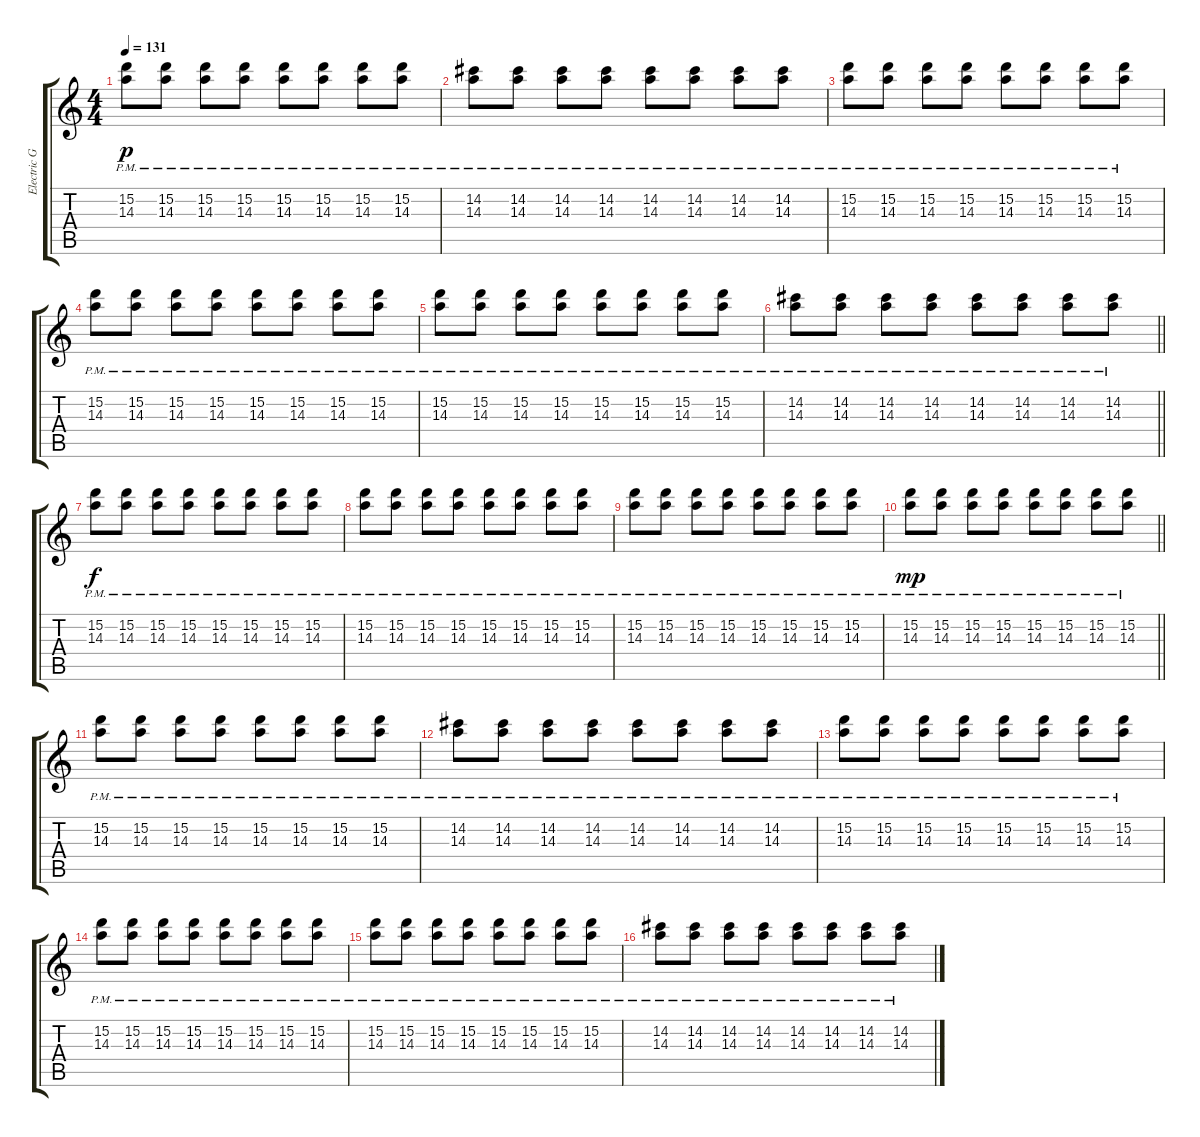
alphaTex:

\track ("Electric Guitar (Drive)" "Electric G") {instrument overdrivenguitar}
\staff {score tabs}
\tuning (E4 B3 G3 D3 A2 E2) {hide}
\ts (4 4)
\tempo 131
\clef g2
\ks c
(15.2{pm} 14.3{pm}).8{dy p} (15.2{pm} 14.3{pm}).8 (15.2{pm} 14.3{pm}).8 (15.2{pm} 14.3{pm}).8 (15.2{pm} 14.3{pm}).8 (15.2{pm} 14.3{pm}).8 (15.2{pm} 14.3{pm}).8 (15.2{pm} 14.3{pm}).8 |
(14.2{pm} 14.3{pm}).8 (14.2{pm} 14.3{pm}).8 (14.2{pm} 14.3{pm}).8 (14.2{pm} 14.3{pm}).8 (14.2{pm} 14.3{pm}).8 (14.2{pm} 14.3{pm}).8 (14.2{pm} 14.3{pm}).8 (14.2{pm} 14.3{pm}).8 |
(15.2{pm} 14.3{pm}).8 (15.2{pm} 14.3{pm}).8 (15.2{pm} 14.3{pm}).8 (15.2{pm} 14.3{pm}).8 (15.2{pm} 14.3{pm}).8 (15.2{pm} 14.3{pm}).8 (15.2{pm} 14.3{pm}).8 (15.2{pm} 14.3{pm}).8 |
(15.2{pm} 14.3{pm}).8 (15.2{pm} 14.3{pm}).8 (15.2{pm} 14.3{pm}).8 (15.2{pm} 14.3{pm}).8 (15.2{pm} 14.3{pm}).8 (15.2{pm} 14.3{pm}).8 (15.2{pm} 14.3{pm}).8 (15.2{pm} 14.3{pm}).8 |
(15.2{pm} 14.3{pm}).8 (15.2{pm} 14.3{pm}).8 (15.2{pm} 14.3{pm}).8 (15.2{pm} 14.3{pm}).8 (15.2{pm} 14.3{pm}).8 (15.2{pm} 14.3{pm}).8 (15.2{pm} 14.3{pm}).8 (15.2{pm} 14.3{pm}).8 |
\barLineRight lightlight
(14.2{pm} 14.3{pm}).8 (14.2{pm} 14.3{pm}).8 (14.2{pm} 14.3{pm}).8 (14.2{pm} 14.3{pm}).8 (14.2{pm} 14.3{pm}).8 (14.2{pm} 14.3{pm}).8 (14.2{pm} 14.3{pm}).8 (14.2{pm} 14.3{pm}).8 |
(15.2{pm} 14.3{pm}).8{dy f} (15.2{pm} 14.3{pm}).8 (15.2{pm} 14.3{pm}).8 (15.2{pm} 14.3{pm}).8 (15.2{pm} 14.3{pm}).8 (15.2{pm} 14.3{pm}).8 (15.2{pm} 14.3{pm}).8 (15.2{pm} 14.3{pm}).8 |
(15.2{pm} 14.3{pm}).8 (15.2{pm} 14.3{pm}).8 (15.2{pm} 14.3{pm}).8 (15.2{pm} 14.3{pm}).8 (15.2{pm} 14.3{pm}).8 (15.2{pm} 14.3{pm}).8 (15.2{pm} 14.3{pm}).8 (15.2{pm} 14.3{pm}).8 |
(15.2{pm} 14.3{pm}).8 (15.2{pm} 14.3{pm}).8 (15.2{pm} 14.3{pm}).8 (15.2{pm} 14.3{pm}).8 (15.2{pm} 14.3{pm}).8 (15.2{pm} 14.3{pm}).8 (15.2{pm} 14.3{pm}).8 (15.2{pm} 14.3{pm}).8 |
\barLineRight lightlight
(15.2{pm} 14.3{pm}).8{dy mp} (15.2{pm} 14.3{pm}).8 (15.2{pm} 14.3{pm}).8 (15.2{pm} 14.3{pm}).8 (15.2{pm} 14.3{pm}).8 (15.2{pm} 14.3{pm}).8 (15.2{pm} 14.3{pm}).8 (15.2{pm} 14.3{pm}).8 |
(15.2{pm} 14.3{pm}).8 (15.2{pm} 14.3{pm}).8 (15.2{pm} 14.3{pm}).8 (15.2{pm} 14.3{pm}).8 (15.2{pm} 14.3{pm}).8 (15.2{pm} 14.3{pm}).8 (15.2{pm} 14.3{pm}).8 (15.2{pm} 14.3{pm}).8 |
(14.2{pm} 14.3{pm}).8 (14.2{pm} 14.3{pm}).8 (14.2{pm} 14.3{pm}).8 (14.2{pm} 14.3{pm}).8 (14.2{pm} 14.3{pm}).8 (14.2{pm} 14.3{pm}).8 (14.2{pm} 14.3{pm}).8 (14.2{pm} 14.3{pm}).8 |
(15.2{pm} 14.3{pm}).8 (15.2{pm} 14.3{pm}).8 (15.2{pm} 14.3{pm}).8 (15.2{pm} 14.3{pm}).8 (15.2{pm} 14.3{pm}).8 (15.2{pm} 14.3{pm}).8 (15.2{pm} 14.3{pm}).8 (15.2{pm} 14.3{pm}).8 |
(15.2{pm} 14.3{pm}).8 (15.2{pm} 14.3{pm}).8 (15.2{pm} 14.3{pm}).8 (15.2{pm} 14.3{pm}).8 (15.2{pm} 14.3{pm}).8 (15.2{pm} 14.3{pm}).8 (15.2{pm} 14.3{pm}).8 (15.2{pm} 14.3{pm}).8 |
(15.2{pm} 14.3{pm}).8 (15.2{pm} 14.3{pm}).8 (15.2{pm} 14.3{pm}).8 (15.2{pm} 14.3{pm}).8 (15.2{pm} 14.3{pm}).8 (15.2{pm} 14.3{pm}).8 (15.2{pm} 14.3{pm}).8 (15.2{pm} 14.3{pm}).8 |
(14.2{pm} 14.3{pm}).8 (14.2{pm} 14.3{pm}).8 (14.2{pm} 14.3{pm}).8 (14.2{pm} 14.3{pm}).8 (14.2{pm} 14.3{pm}).8 (14.2{pm} 14.3{pm}).8 (14.2{pm} 14.3{pm}).8 (14.2{pm} 14.3{pm}).8
